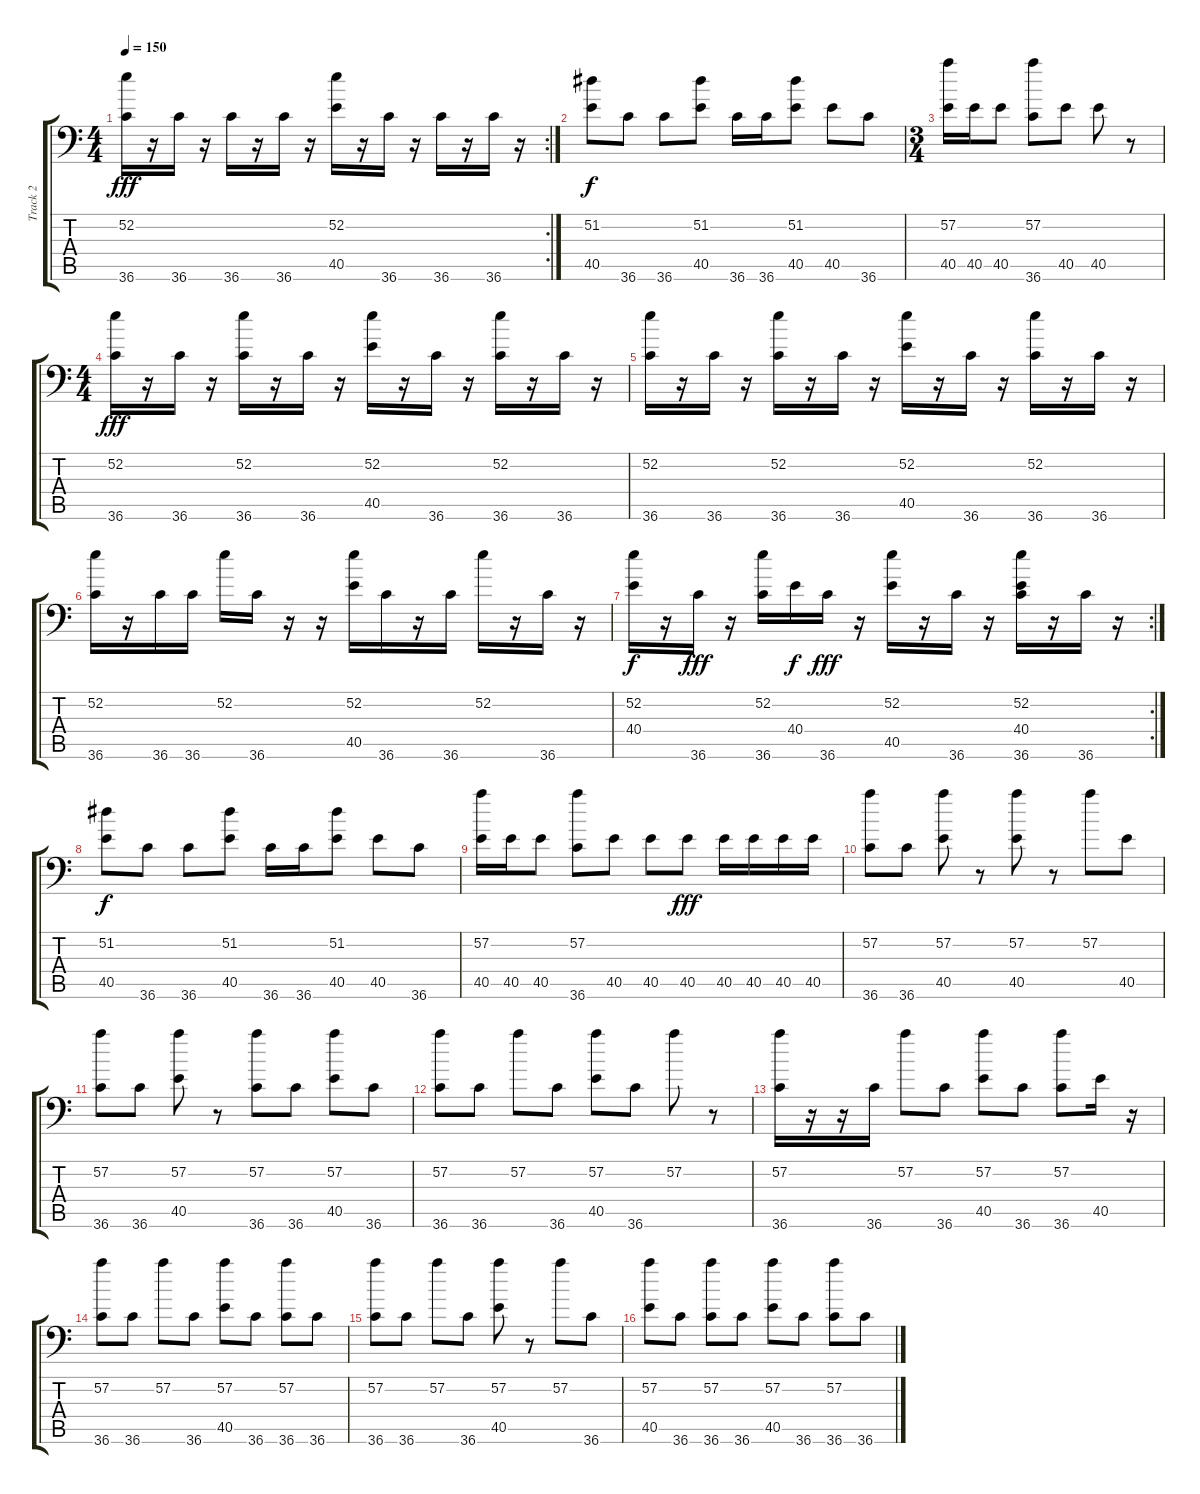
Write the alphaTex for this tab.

\track ("Track 2" "Track 2") {instrument acousticgrandpiano}
\staff {score tabs}
\tuning (C-1 C-1 C-1 C-1 C-1 C-1) {hide}
\rc 2
\ts (4 4)
\tempo 150
\clef f4
\ks c
(52.2 36.6).16{dy fff} r.16 36.6.16 r.16 36.6.16 r.16 36.6.16 r.16 (52.2 40.5).16 r.16 36.6.16 r.16 36.6.16 r.16 36.6.16 r.16 |
(51.2 40.5).8{dy f} 36.6.8 36.6.8 (51.2 40.5).8 36.6.16 36.6.16 (51.2 40.5).8 40.5.8 36.6.8 |
\ts (3 4)
(57.2 40.5).16 40.5.16 40.5.8 (57.2 36.6).8 40.5.8 40.5.8 r.8 |
\ts (4 4)
(52.2 36.6).16{dy fff} r.16 36.6.16 r.16 (52.2 36.6).16 r.16 36.6.16 r.16 (52.2 40.5).16 r.16 36.6.16 r.16 (52.2 36.6).16 r.16 36.6.16 r.16 |
(52.2 36.6).16 r.16 36.6.16 r.16 (52.2 36.6).16 r.16 36.6.16 r.16 (52.2 40.5).16 r.16 36.6.16 r.16 (52.2 36.6).16 r.16 36.6.16 r.16 |
(52.2 36.6).16 r.16 36.6.16 36.6.16 52.2.16 36.6.16 r.16 r.16 (52.2 40.5).16 36.6.16 r.16 36.6.16 52.2.16 r.16 36.6.16 r.16 |
\rc 2
(52.2 40.4).16{dy f} r.16 36.6.16{dy fff} r.16 (52.2 36.6).16 40.4.16{dy f} 36.6.16{dy fff} r.16 (52.2 40.5).16 r.16 36.6.16 r.16 (52.2 40.4 36.6).16 r.16 36.6.16 r.16 |
(51.2 40.5).8{dy f} 36.6.8 36.6.8 (51.2 40.5).8 36.6.16 36.6.16 (51.2 40.5).8 40.5.8 36.6.8 |
(57.2 40.5).16 40.5.16 40.5.8 (57.2 36.6).8 40.5.8 40.5.8 40.5.8{dy fff} 40.5.16 40.5.16 40.5.16 40.5.16 |
(57.2 36.6).8 36.6.8 (57.2 40.5).8 r.8 (57.2 40.5).8 r.8 57.2.8 40.5.8 |
(57.2 36.6).8 36.6.8 (57.2 40.5).8 r.8 (57.2 36.6).8 36.6.8 (57.2 40.5).8 36.6.8 |
(57.2 36.6).8 36.6.8 57.2.8 36.6.8 (57.2 40.5).8 36.6.8 57.2.8 r.8 |
(57.2 36.6).16 r.16 r.16 36.6.16 57.2.8 36.6.8 (57.2 40.5).8 36.6.8 (57.2 36.6).8 40.5.16 r.16 |
(57.2 36.6).8 36.6.8 57.2.8 36.6.8 (57.2 40.5).8 36.6.8 (57.2 36.6).8 36.6.8 |
(57.2 36.6).8 36.6.8 57.2.8 36.6.8 (57.2 40.5).8 r.8 57.2.8 36.6.8 |
(57.2 40.5).8 36.6.8 (57.2 36.6).8 36.6.8 (57.2 40.5).8 36.6.8 (57.2 36.6).8 36.6.8
